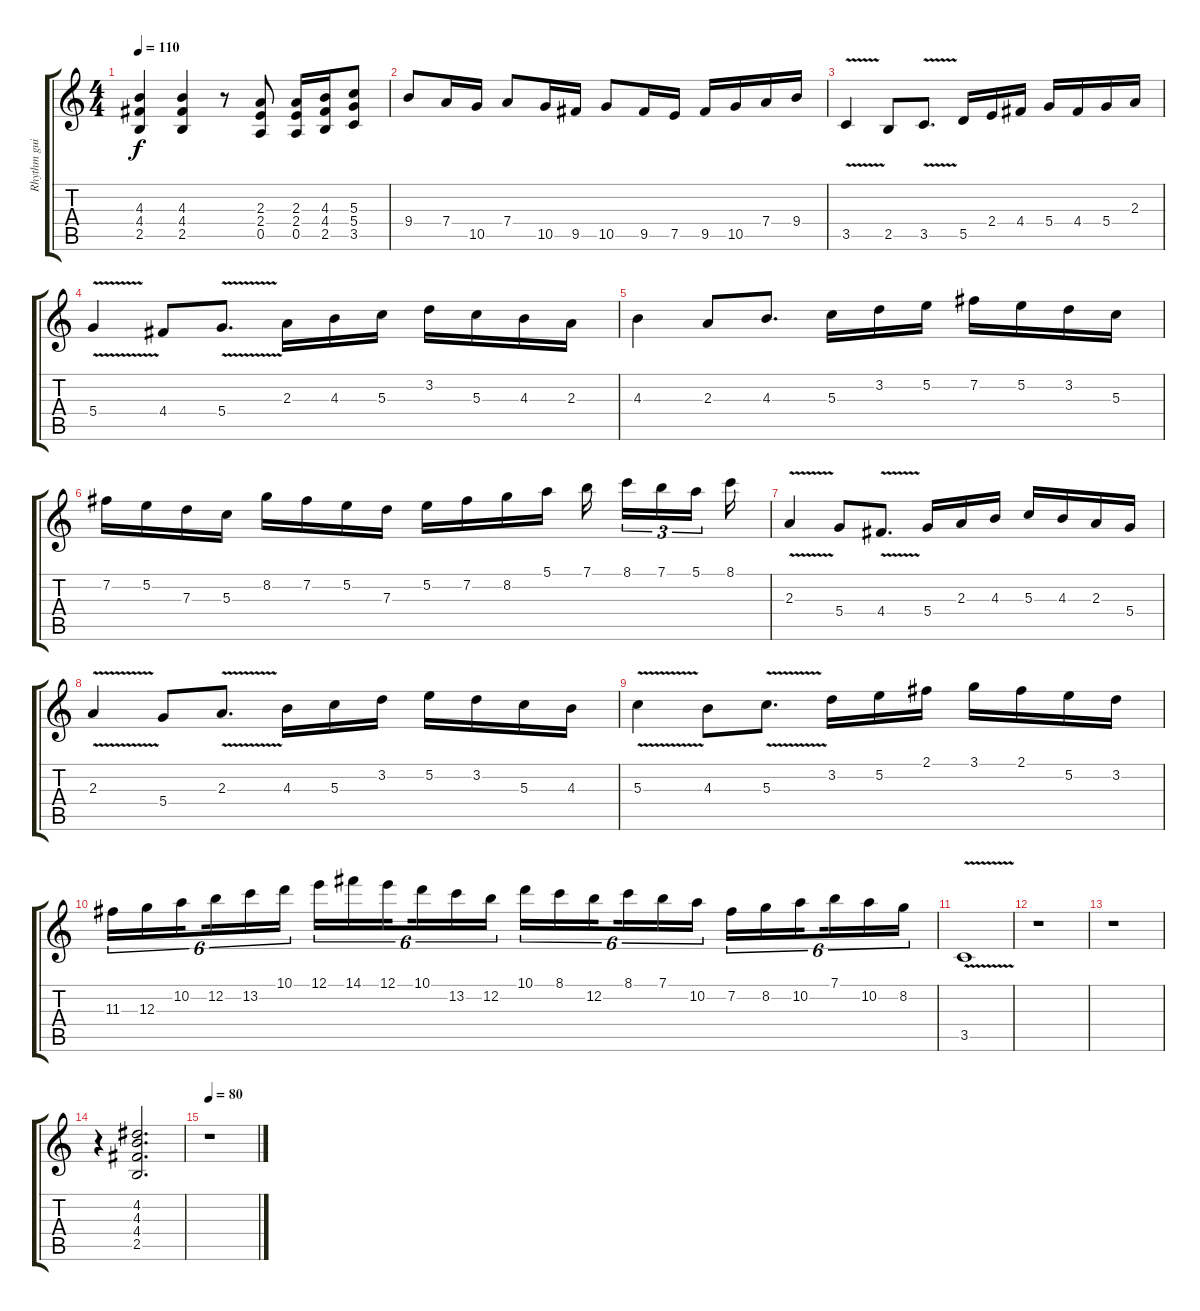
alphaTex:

\track ("Rhythm guitar" "Rhythm gui") {instrument distortionguitar}
\staff {score tabs}
\tuning (E4 B3 G3 D3 A2 E2) {hide}
\ts (4 4)
\tempo 110
\clef g2
\ks c
(4.3 4.4 2.5).4{dy f} (4.3 4.4 2.5).4 r.8 (2.3 2.4 0.5).8 (2.3 2.4 0.5).16 (4.3 4.4 2.5).16 (5.3 5.4 3.5).8 |
9.4.8 7.4.16 10.5.16 7.4.8 10.5.16 9.5.16 10.5.8 9.5.16 7.5.16 9.5.16 10.5.16 7.4.16 9.4.16 |
3.5{v}.4 2.5.8 3.5{v}.8{d} 5.5.16 2.4.16 4.4.16 5.4.16 4.4.16 5.4.16 2.3.16 |
5.4{v}.4 4.4.8 5.4{v}.8{d} 2.3.16 4.3.16 5.3.16 3.2.16 5.3.16 4.3.16 2.3.16 |
4.3.4 2.3.8 4.3.8{d} 5.3.16 3.2.16 5.2.16 7.2.16 5.2.16 3.2.16 5.3.16 |
7.2.16 5.2.16 7.3.16 5.3.16 8.2.16 7.2.16 5.2.16 7.3.16 5.2.16 7.2.16 8.2.16 5.1.16 7.1.16{beam splitsecondary} 8.1.16{tu (3 2)} 7.1.16{tu (3 2)} 5.1.16{tu (3 2) beam splitsecondary} 8.1.16 |
2.3{v}.4 5.4.8 4.4{v}.8{d} 5.4.16 2.3.16 4.3.16 5.3.16 4.3.16 2.3.16 5.4.16 |
2.3{v}.4 5.4.8 2.3{v}.8{d} 4.3.16 5.3.16 3.2.16 5.2.16 3.2.16 5.3.16 4.3.16 |
5.3{v}.4 4.3.8 5.3{v}.8{d} 3.2.16 5.2.16 2.1.16 3.1.16 2.1.16 5.2.16 3.2.16 |
11.3.16{tu (6 4)} 12.3.16{tu (6 4)} 10.2.16{tu (6 4) beam splitsecondary} 12.2.16{tu (6 4)} 13.2.16{tu (6 4)} 10.1.16{tu (6 4)} 12.1.16{tu (6 4)} 14.1.16{tu (6 4)} 12.1.16{tu (6 4) beam splitsecondary} 10.1.16{tu (6 4)} 13.2.16{tu (6 4)} 12.2.16{tu (6 4)} 10.1.16{tu (6 4)} 8.1.16{tu (6 4)} 12.2.16{tu (6 4) beam splitsecondary} 8.1.16{tu (6 4)} 7.1.16{tu (6 4)} 10.2.16{tu (6 4)} 7.2.16{tu (6 4)} 8.2.16{tu (6 4)} 10.2.16{tu (6 4) beam splitsecondary} 7.1.16{tu (6 4)} 10.2.16{tu (6 4)} 8.2.16{tu (6 4)} |
3.5{v}.1 |
r.1 |
r.1 |
r.4 (4.2 4.3 4.4 2.5).2{d} |
\tempo 80
r.1
